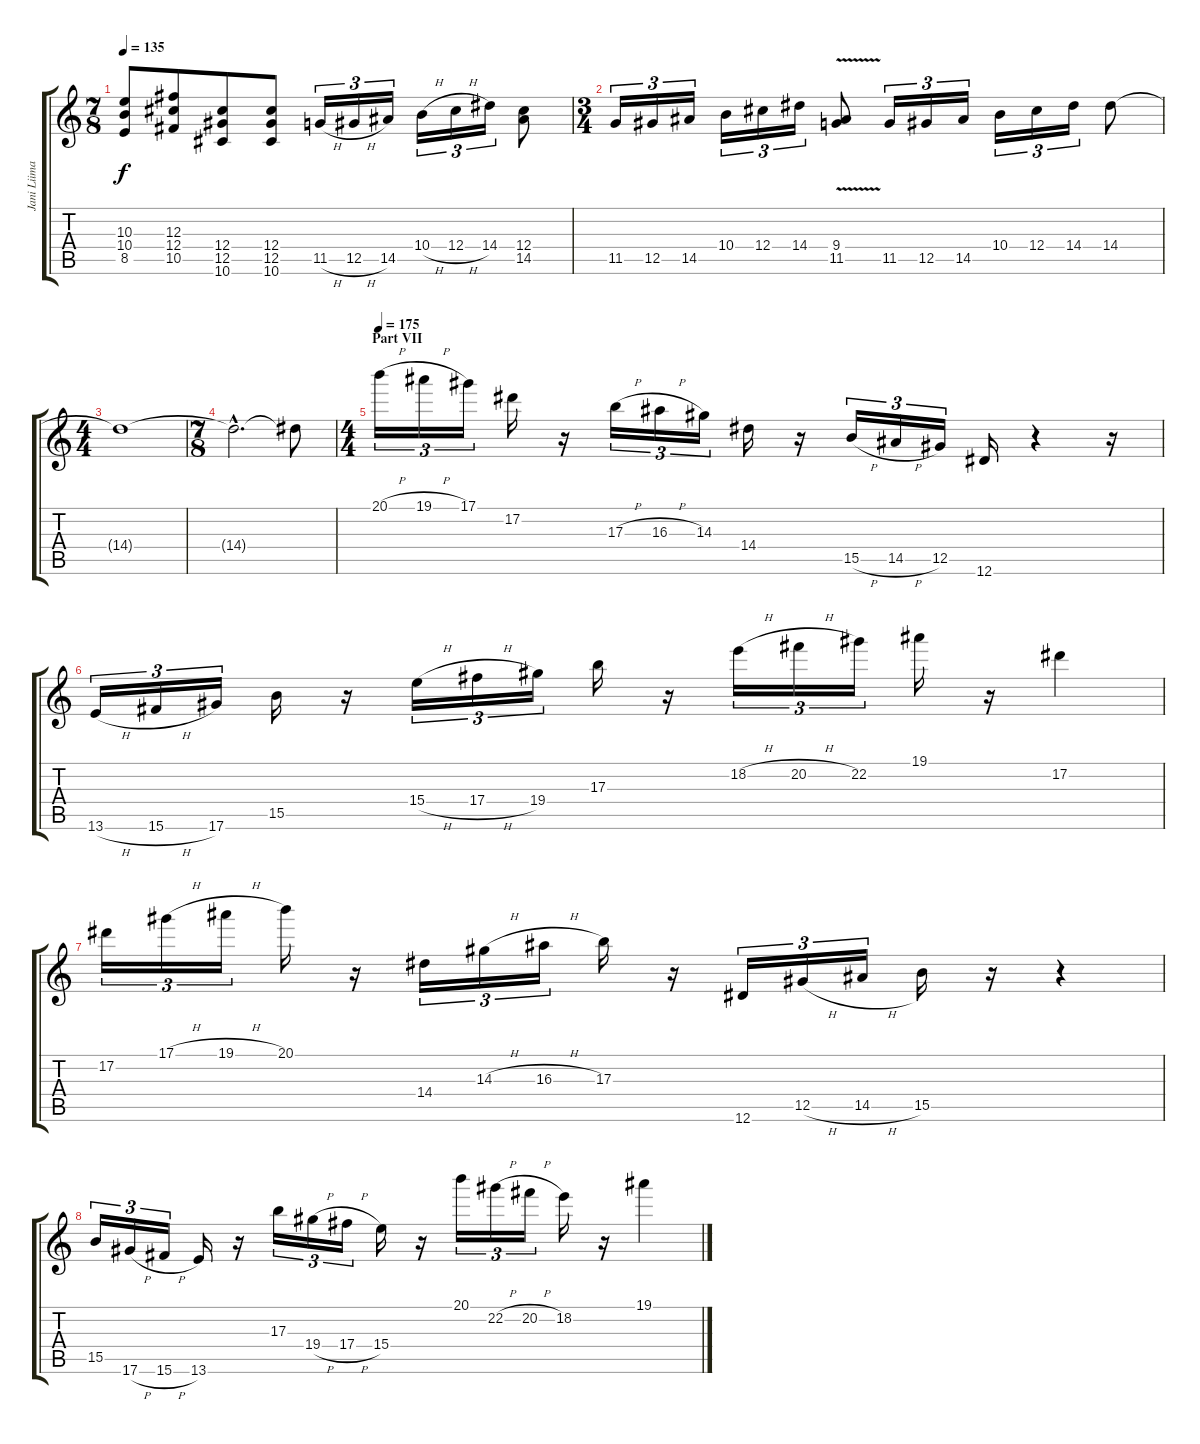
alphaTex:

\track ("Jani Liimatainen - Guitar" "Jani Liima") {instrument distortionguitar}
\staff {score tabs}
\tuning (Eb4 Bb3 Gb3 Db3 Ab2 Eb2) {hide}
\ts (7 8)
\tempo 135
\clef g2
\ks c
(10.3 10.4 8.5).8{dy f} (12.3 12.4 10.5).8 (12.4 12.5 10.6).8 (12.4 12.5 10.6).8 11.5{h}.16{tu (3 2)} 12.5{h}.16{tu (3 2)} 14.5.16{tu (3 2)} 10.4{h}.16{tu (3 2)} 12.4{h}.16{tu (3 2)} 14.4.16{tu (3 2)} (12.4 14.5).8 |
\ts (3 4)
11.5.16{tu (3 2)} 12.5.16{tu (3 2)} 14.5.16{tu (3 2)} 10.4.16{tu (3 2)} 12.4.16{tu (3 2)} 14.4.16{tu (3 2)} (9.4{v} 11.5{v}).8 11.5.16{tu (3 2)} 12.5.16{tu (3 2)} 14.5.16{tu (3 2)} 10.4.16{tu (3 2)} 12.4.16{tu (3 2)} 14.4.16{tu (3 2)} 14.4.8 |
\ts (4 4)
14.4{t}.1 |
\ts (7 8)
14.4{hac t}.2{d} 14.4{t}.8 |
\ts (4 4)
\section ("" "Part VII")
\tempo 175
20.1{h}.16{tu (3 2)} 19.1{h}.16{tu (3 2)} 17.1.16{tu (3 2)} 17.2.16 r.16 17.3{h}.16{tu (3 2)} 16.3{h}.16{tu (3 2)} 14.3.16{tu (3 2)} 14.4.16 r.16 15.5{h}.16{tu (3 2)} 14.5{h}.16{tu (3 2)} 12.5.16{tu (3 2)} 12.6.16 r.4 r.16 |
13.6{h}.16{tu (3 2)} 15.6{h}.16{tu (3 2)} 17.6.16{tu (3 2)} 15.5.16 r.16 15.4{h}.16{tu (3 2)} 17.4{h}.16{tu (3 2)} 19.4.16{tu (3 2)} 17.3.16 r.16 18.2{h}.16{tu (3 2)} 20.2{h}.16{tu (3 2)} 22.2.16{tu (3 2)} 19.1.16 r.16 17.2.4 |
17.2.16{tu (3 2)} 17.1{h}.16{tu (3 2)} 19.1{h}.16{tu (3 2)} 20.1.16 r.16 14.4.16{tu (3 2)} 14.3{h}.16{tu (3 2)} 16.3{h}.16{tu (3 2)} 17.3.16 r.16 12.6.16{tu (3 2)} 12.5{h}.16{tu (3 2)} 14.5{h}.16{tu (3 2)} 15.5.16 r.16 r.4 |
15.5.16{tu (3 2)} 17.6{h}.16{tu (3 2)} 15.6{h}.16{tu (3 2)} 13.6.16 r.16 17.3.16{tu (3 2)} 19.4{h}.16{tu (3 2)} 17.4{h}.16{tu (3 2)} 15.4.16 r.16 20.1.16{tu (3 2)} 22.2{h}.16{tu (3 2)} 20.2{h}.16{tu (3 2)} 18.2.16 r.16 19.1.4
